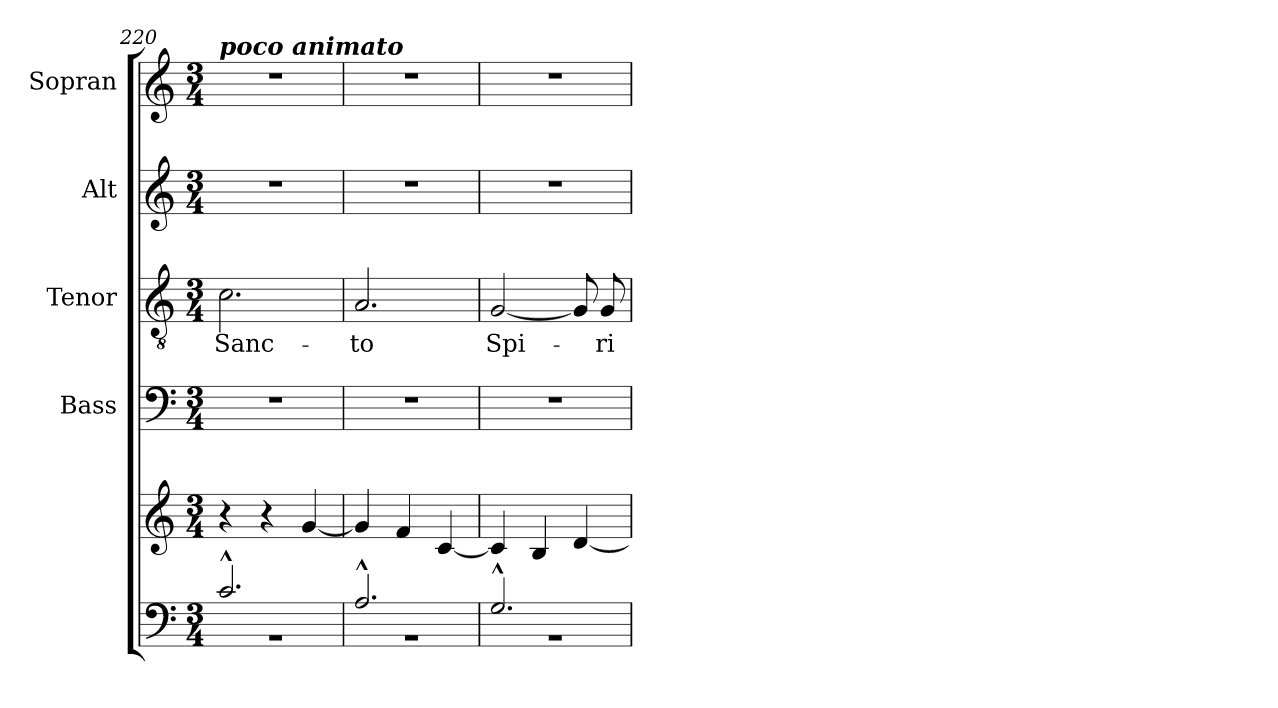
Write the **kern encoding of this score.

**kern	**kern	**kern	**kern	**text	**kern	**kern
*part5	*part5	*part4	*part3	*part3	*part2	*part1
*staff6	*staff5	*staff4	*staff3	*staff3	*staff2	*staff1
*	*	*I"Bass	*I"Tenor	*	*I"Alt	*I"Sopran
*	*	*I'B.	*I'T.	*	*I'A.	*I'S.
*clefF4	*clefG2	*clefF4	*clefGv2	*	*clefG2	*clefG2
*k[]	*k[]	*k[]	*k[]	*	*k[]	*k[]
*C:	*C:	*C:	*C:	*	*C:	*C:
*M3/4	*M3/4	*M3/4	*M3/4	*	*M3/4	*M3/4
=220	=220	=220	=220	=220	=220	=220
*^	*	*	*	*	*	*
!	!	!	!	!	!	!	!LO:TX:a:Bi:t=poco animato
!	!LO:N:vis=1	!	!	!	!LO:LY:b	!	!
2.c^^>/	2.rBB	4r	2.r	2.c\	Sanc-	2.r	2.r
.	.	4r	.	.	.	.	.
.	.	[4g/	.	.	.	.	.
=221	=221	=221	=221	=221	=221	=221	=221
!	!LO:N:vis=1	!	!	!	!LO:LY:b	!	!
2.A^^>/	2.rBB	4g/]	2.r	2.A/	-to	2.r	2.r
.	.	4f/	.	.	.	.	.
.	.	[4c/	.	.	.	.	.
=222	=222	=222	=222	=222	=222	=222	=222
!	!LO:N:vis=1	!	!	!	!LO:LY:b	!	!
2.G^^>/	2.rBB	4c/]	2.r	[2G/	Spi-	2.r	2.r
.	.	4B/	.	.	.	.	.
.	.	[4d/	.	8G/]	.	.	.
!	!	!	!	!	!LO:LY:b	!	!
.	.	.	.	8G/	-ri-	.	.
*v	*v	*	*	*	*	*	*
=	=	=	=	=	=	=
*-	*-	*-	*-	*-	*-	*-
